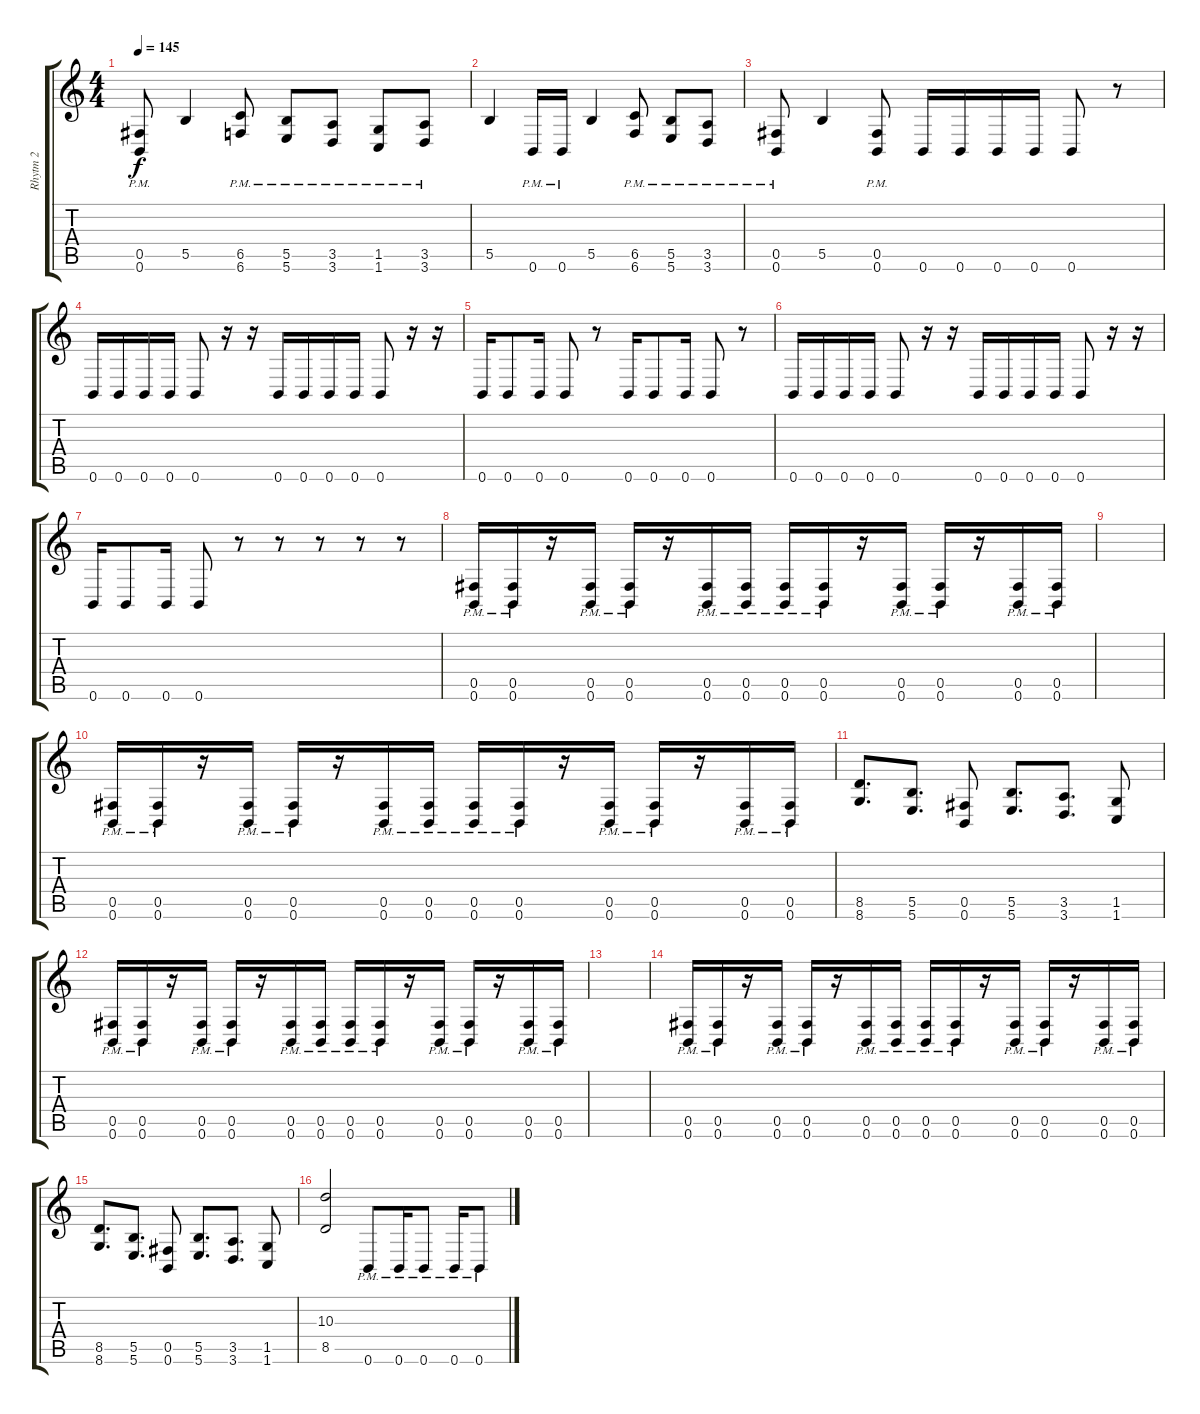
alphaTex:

\track ("Rhytm 2" "Rhytm 2") {instrument distortionguitar}
\staff {score tabs}
\tuning (Db4 Ab3 E3 B2 Gb2 B1) {hide}
\ts (4 4)
\tempo 145
\clef g2
\ks c
(0.5{pm} 0.6{pm}).8{dy f} 5.5.4 (6.5{pm} 6.6{pm}).8 (5.5{pm} 5.6{pm}).8 (3.5{pm} 3.6{pm}).8 (1.5{pm} 1.6{pm}).8 (3.5{pm} 3.6{pm}).8 |
5.5.4 0.6{pm}.16 0.6{pm}.16 5.5.4 (6.5{pm} 6.6{pm}).8 (5.5{pm} 5.6{pm}).8 (3.5{pm} 3.6{pm}).8 |
(0.5{pm} 0.6{pm}).8 5.5.4 (0.5{pm} 0.6{pm}).8 0.6.16 0.6.16 0.6.16 0.6.16 0.6.8 r.8 |
0.6.16 0.6.16 0.6.16 0.6.16 0.6.8 r.16 r.16 0.6.16 0.6.16 0.6.16 0.6.16 0.6.8 r.16 r.16 |
0.6.16 0.6.8 0.6.16 0.6.8 r.8 0.6.16 0.6.8 0.6.16 0.6.8 r.8 |
0.6.16 0.6.16 0.6.16 0.6.16 0.6.8 r.16 r.16 0.6.16 0.6.16 0.6.16 0.6.16 0.6.8 r.16 r.16 |
0.6.16 0.6.8 0.6.16 0.6.8 r.8 r.8 r.8 r.8 r.8 |
(0.5{pm} 0.6{pm}).16 (0.5{pm} 0.6{pm}).16 r.16 (0.5{pm} 0.6{pm}).16 (0.5{pm} 0.6{pm}).16 r.16 (0.5{pm} 0.6{pm}).16 (0.5{pm} 0.6{pm}).16 (0.5{pm} 0.6{pm}).16 (0.5{pm} 0.6{pm}).16 r.16 (0.5{pm} 0.6{pm}).16 (0.5{pm} 0.6{pm}).16 r.16 (0.5{pm} 0.6{pm}).16 (0.5{pm} 0.6{pm}).16 |
|
(0.5{pm} 0.6{pm}).16 (0.5{pm} 0.6{pm}).16 r.16 (0.5{pm} 0.6{pm}).16 (0.5{pm} 0.6{pm}).16 r.16 (0.5{pm} 0.6{pm}).16 (0.5{pm} 0.6{pm}).16 (0.5{pm} 0.6{pm}).16 (0.5{pm} 0.6{pm}).16 r.16 (0.5{pm} 0.6{pm}).16 (0.5{pm} 0.6{pm}).16 r.16 (0.5{pm} 0.6{pm}).16 (0.5{pm} 0.6{pm}).16 |
(8.5 8.6).8{d} (5.5 5.6).8{d} (0.5 0.6).8 (5.5 5.6).8{d} (3.5 3.6).8{d} (1.5 1.6).8 |
(0.5{pm} 0.6{pm}).16 (0.5{pm} 0.6{pm}).16 r.16 (0.5{pm} 0.6{pm}).16 (0.5{pm} 0.6{pm}).16 r.16 (0.5{pm} 0.6{pm}).16 (0.5{pm} 0.6{pm}).16 (0.5{pm} 0.6{pm}).16 (0.5{pm} 0.6{pm}).16 r.16 (0.5{pm} 0.6{pm}).16 (0.5{pm} 0.6{pm}).16 r.16 (0.5{pm} 0.6{pm}).16 (0.5{pm} 0.6{pm}).16 |
|
(0.5{pm} 0.6{pm}).16 (0.5{pm} 0.6{pm}).16 r.16 (0.5{pm} 0.6{pm}).16 (0.5{pm} 0.6{pm}).16 r.16 (0.5{pm} 0.6{pm}).16 (0.5{pm} 0.6{pm}).16 (0.5{pm} 0.6{pm}).16 (0.5{pm} 0.6{pm}).16 r.16 (0.5{pm} 0.6{pm}).16 (0.5{pm} 0.6{pm}).16 r.16 (0.5{pm} 0.6{pm}).16 (0.5{pm} 0.6{pm}).16 |
(8.5 8.6).8{d} (5.5 5.6).8{d} (0.5 0.6).8 (5.5 5.6).8{d} (3.5 3.6).8{d} (1.5 1.6).8 |
(10.3 8.5).2 0.6{pm}.8 0.6{pm}.16 0.6{pm}.8 0.6{pm}.16 0.6{pm}.8
